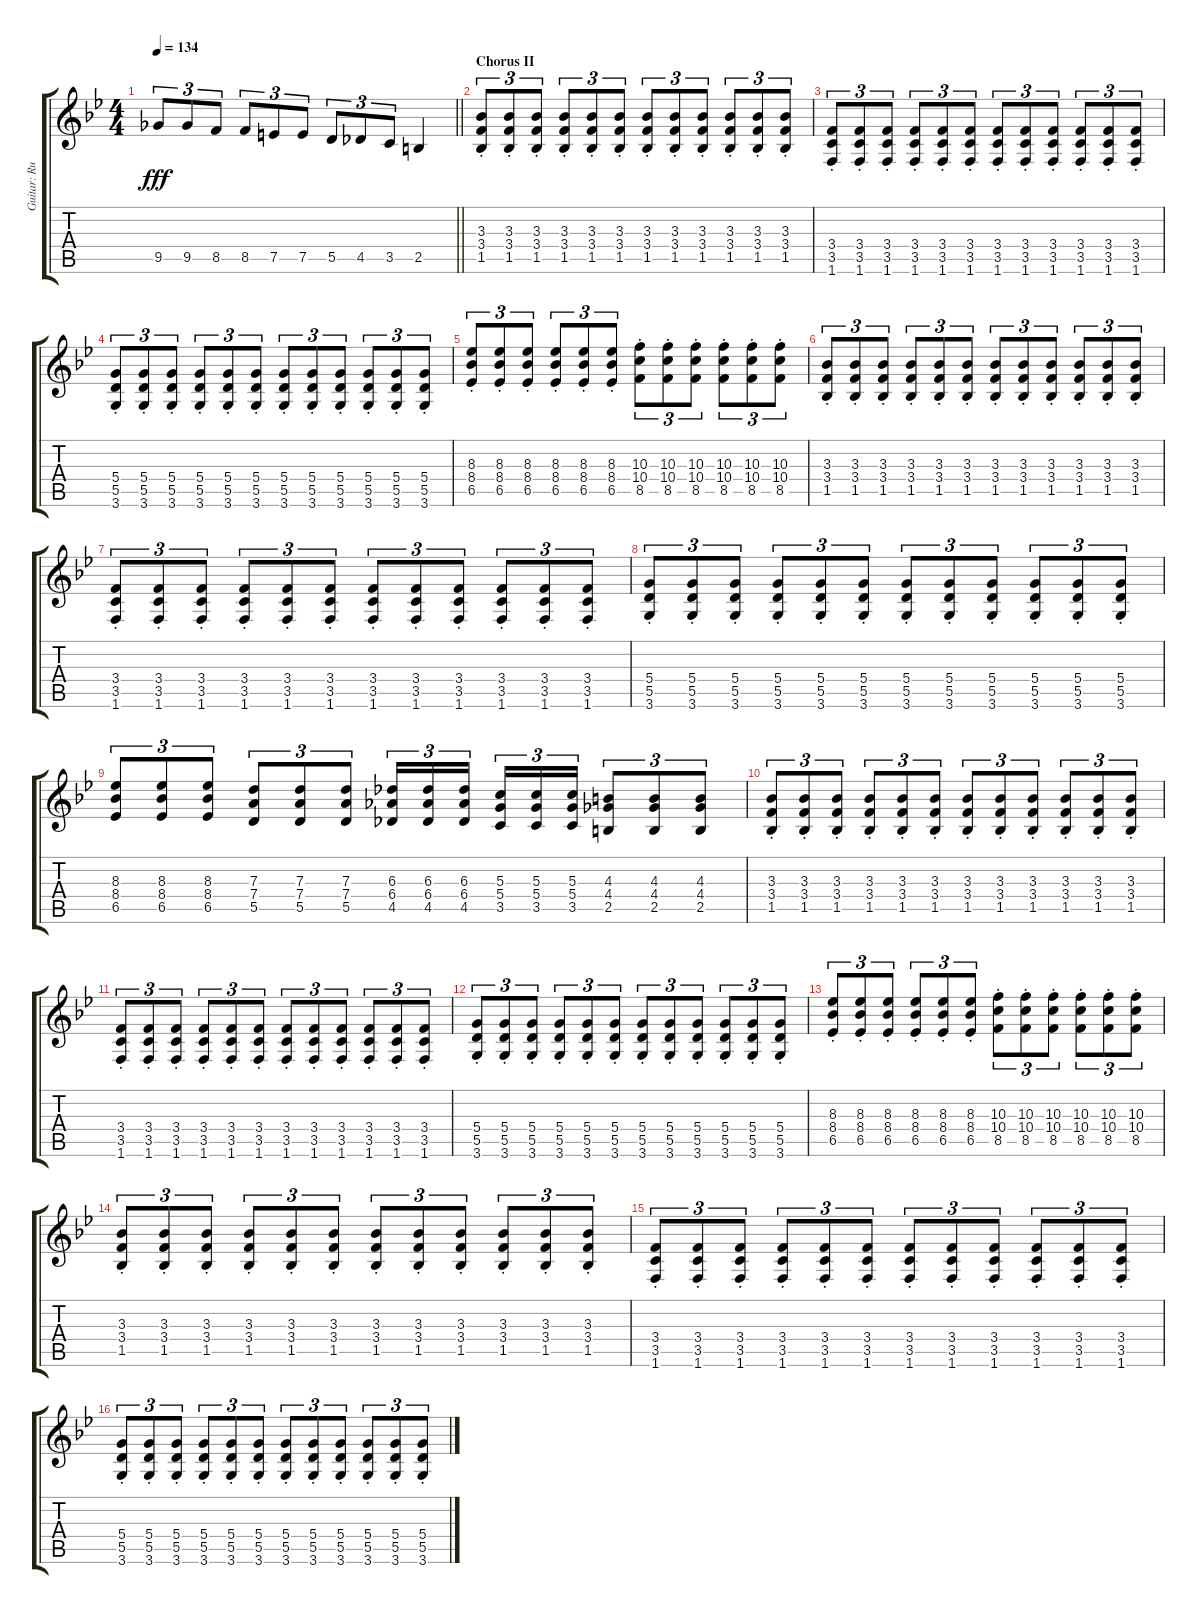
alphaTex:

\track ("Guitar: Rudolf" "Guitar: Ru") {instrument distortionguitar}
\staff {score tabs}
\tuning (E4 B3 G3 D3 A2 E2) {hide}
\ts (4 4)
\tempo 134
\clef g2
\barLineRight lightlight
\ks bb
9.5.8{tu (3 2) dy fff} 9.5.8{tu (3 2)} 8.5.8{tu (3 2)} 8.5.8{tu (3 2)} 7.5.8{tu (3 2)} 7.5.8{tu (3 2)} 5.5.8{tu (3 2)} 4.5.8{tu (3 2)} 3.5.8{tu (3 2)} 2.5.4 |
\section ("" "Chorus II")
(3.3{st} 3.4{st} 1.5{st}).8{tu (3 2)} (3.3{st} 3.4{st} 1.5{st}).8{tu (3 2)} (3.3{st} 3.4{st} 1.5{st}).8{tu (3 2)} (3.3{st} 3.4{st} 1.5{st}).8{tu (3 2)} (3.3{st} 3.4{st} 1.5{st}).8{tu (3 2)} (3.3{st} 3.4{st} 1.5{st}).8{tu (3 2)} (3.3{st} 3.4{st} 1.5{st}).8{tu (3 2)} (3.3{st} 3.4{st} 1.5{st}).8{tu (3 2)} (3.3{st} 3.4{st} 1.5{st}).8{tu (3 2)} (3.3{st} 3.4{st} 1.5{st}).8{tu (3 2)} (3.3{st} 3.4{st} 1.5{st}).8{tu (3 2)} (3.3{st} 3.4{st} 1.5{st}).8{tu (3 2)} |
(3.4{st} 3.5{st} 1.6{st}).8{tu (3 2)} (3.4{st} 3.5{st} 1.6{st}).8{tu (3 2)} (3.4{st} 3.5{st} 1.6{st}).8{tu (3 2)} (3.4{st} 3.5{st} 1.6{st}).8{tu (3 2)} (3.4{st} 3.5{st} 1.6{st}).8{tu (3 2)} (3.4{st} 3.5{st} 1.6{st}).8{tu (3 2)} (3.4{st} 3.5{st} 1.6{st}).8{tu (3 2)} (3.4{st} 3.5{st} 1.6{st}).8{tu (3 2)} (3.4{st} 3.5{st} 1.6{st}).8{tu (3 2)} (3.4{st} 3.5{st} 1.6{st}).8{tu (3 2)} (3.4{st} 3.5{st} 1.6{st}).8{tu (3 2)} (3.4{st} 3.5{st} 1.6{st}).8{tu (3 2)} |
(5.4{st} 5.5{st} 3.6{st}).8{tu (3 2)} (5.4{st} 5.5{st} 3.6{st}).8{tu (3 2)} (5.4{st} 5.5{st} 3.6{st}).8{tu (3 2)} (5.4{st} 5.5{st} 3.6{st}).8{tu (3 2)} (5.4{st} 5.5{st} 3.6{st}).8{tu (3 2)} (5.4{st} 5.5{st} 3.6{st}).8{tu (3 2)} (5.4{st} 5.5{st} 3.6{st}).8{tu (3 2)} (5.4{st} 5.5{st} 3.6{st}).8{tu (3 2)} (5.4{st} 5.5{st} 3.6{st}).8{tu (3 2)} (5.4{st} 5.5{st} 3.6{st}).8{tu (3 2)} (5.4{st} 5.5{st} 3.6{st}).8{tu (3 2)} (5.4{st} 5.5{st} 3.6{st}).8{tu (3 2)} |
(8.3{st} 8.4{st} 6.5{st}).8{tu (3 2)} (8.3{st} 8.4{st} 6.5{st}).8{tu (3 2)} (8.3{st} 8.4{st} 6.5{st}).8{tu (3 2)} (8.3{st} 8.4{st} 6.5{st}).8{tu (3 2)} (8.3{st} 8.4{st} 6.5{st}).8{tu (3 2)} (8.3{st} 8.4{st} 6.5{st}).8{tu (3 2)} (10.3{st} 10.4{st} 8.5{st}).8{tu (3 2)} (10.3{st} 10.4{st} 8.5{st}).8{tu (3 2)} (10.3{st} 10.4{st} 8.5{st}).8{tu (3 2)} (10.3{st} 10.4{st} 8.5{st}).8{tu (3 2)} (10.3{st} 10.4{st} 8.5{st}).8{tu (3 2)} (10.3{st} 10.4{st} 8.5{st}).8{tu (3 2)} |
(3.3{st} 3.4{st} 1.5{st}).8{tu (3 2)} (3.3{st} 3.4{st} 1.5{st}).8{tu (3 2)} (3.3{st} 3.4{st} 1.5{st}).8{tu (3 2)} (3.3{st} 3.4{st} 1.5{st}).8{tu (3 2)} (3.3{st} 3.4{st} 1.5{st}).8{tu (3 2)} (3.3{st} 3.4{st} 1.5{st}).8{tu (3 2)} (3.3{st} 3.4{st} 1.5{st}).8{tu (3 2)} (3.3{st} 3.4{st} 1.5{st}).8{tu (3 2)} (3.3{st} 3.4{st} 1.5{st}).8{tu (3 2)} (3.3{st} 3.4{st} 1.5{st}).8{tu (3 2)} (3.3{st} 3.4{st} 1.5{st}).8{tu (3 2)} (3.3{st} 3.4{st} 1.5{st}).8{tu (3 2)} |
(3.4{st} 3.5{st} 1.6{st}).8{tu (3 2)} (3.4{st} 3.5{st} 1.6{st}).8{tu (3 2)} (3.4{st} 3.5{st} 1.6{st}).8{tu (3 2)} (3.4{st} 3.5{st} 1.6{st}).8{tu (3 2)} (3.4{st} 3.5{st} 1.6{st}).8{tu (3 2)} (3.4{st} 3.5{st} 1.6{st}).8{tu (3 2)} (3.4{st} 3.5{st} 1.6{st}).8{tu (3 2)} (3.4{st} 3.5{st} 1.6{st}).8{tu (3 2)} (3.4{st} 3.5{st} 1.6{st}).8{tu (3 2)} (3.4{st} 3.5{st} 1.6{st}).8{tu (3 2)} (3.4{st} 3.5{st} 1.6{st}).8{tu (3 2)} (3.4{st} 3.5{st} 1.6{st}).8{tu (3 2)} |
(5.4{st} 5.5{st} 3.6{st}).8{tu (3 2)} (5.4{st} 5.5{st} 3.6{st}).8{tu (3 2)} (5.4{st} 5.5{st} 3.6{st}).8{tu (3 2)} (5.4{st} 5.5{st} 3.6{st}).8{tu (3 2)} (5.4{st} 5.5{st} 3.6{st}).8{tu (3 2)} (5.4{st} 5.5{st} 3.6{st}).8{tu (3 2)} (5.4{st} 5.5{st} 3.6{st}).8{tu (3 2)} (5.4{st} 5.5{st} 3.6{st}).8{tu (3 2)} (5.4{st} 5.5{st} 3.6{st}).8{tu (3 2)} (5.4{st} 5.5{st} 3.6{st}).8{tu (3 2)} (5.4{st} 5.5{st} 3.6{st}).8{tu (3 2)} (5.4{st} 5.5{st} 3.6{st}).8{tu (3 2)} |
(8.3 8.4 6.5).8{tu (3 2)} (8.3 8.4 6.5).8{tu (3 2)} (8.3 8.4 6.5).8{tu (3 2)} (7.3 7.4 5.5).8{tu (3 2)} (7.3 7.4 5.5).8{tu (3 2)} (7.3 7.4 5.5).8{tu (3 2)} (6.3 6.4 4.5).16{tu (3 2)} (6.3 6.4 4.5).16{tu (3 2)} (6.3 6.4 4.5).16{tu (3 2) beam splitsecondary} (5.3 5.4 3.5).16{tu (3 2)} (5.3 5.4 3.5).16{tu (3 2)} (5.3 5.4 3.5).16{tu (3 2)} (4.3 4.4 2.5).8{tu (3 2)} (4.3 4.4 2.5).8{tu (3 2)} (4.3 4.4 2.5).8{tu (3 2)} |
(3.3{st} 3.4{st} 1.5{st}).8{tu (3 2)} (3.3{st} 3.4{st} 1.5{st}).8{tu (3 2)} (3.3{st} 3.4{st} 1.5{st}).8{tu (3 2)} (3.3{st} 3.4{st} 1.5{st}).8{tu (3 2)} (3.3{st} 3.4{st} 1.5{st}).8{tu (3 2)} (3.3{st} 3.4{st} 1.5{st}).8{tu (3 2)} (3.3{st} 3.4{st} 1.5{st}).8{tu (3 2)} (3.3{st} 3.4{st} 1.5{st}).8{tu (3 2)} (3.3{st} 3.4{st} 1.5{st}).8{tu (3 2)} (3.3{st} 3.4{st} 1.5{st}).8{tu (3 2)} (3.3{st} 3.4{st} 1.5{st}).8{tu (3 2)} (3.3{st} 3.4{st} 1.5{st}).8{tu (3 2)} |
(3.4{st} 3.5{st} 1.6{st}).8{tu (3 2)} (3.4{st} 3.5{st} 1.6{st}).8{tu (3 2)} (3.4{st} 3.5{st} 1.6{st}).8{tu (3 2)} (3.4{st} 3.5{st} 1.6{st}).8{tu (3 2)} (3.4{st} 3.5{st} 1.6{st}).8{tu (3 2)} (3.4{st} 3.5{st} 1.6{st}).8{tu (3 2)} (3.4{st} 3.5{st} 1.6{st}).8{tu (3 2)} (3.4{st} 3.5{st} 1.6{st}).8{tu (3 2)} (3.4{st} 3.5{st} 1.6{st}).8{tu (3 2)} (3.4{st} 3.5{st} 1.6{st}).8{tu (3 2)} (3.4{st} 3.5{st} 1.6{st}).8{tu (3 2)} (3.4{st} 3.5{st} 1.6{st}).8{tu (3 2)} |
(5.4{st} 5.5{st} 3.6{st}).8{tu (3 2)} (5.4{st} 5.5{st} 3.6{st}).8{tu (3 2)} (5.4{st} 5.5{st} 3.6{st}).8{tu (3 2)} (5.4{st} 5.5{st} 3.6{st}).8{tu (3 2)} (5.4{st} 5.5{st} 3.6{st}).8{tu (3 2)} (5.4{st} 5.5{st} 3.6{st}).8{tu (3 2)} (5.4{st} 5.5{st} 3.6{st}).8{tu (3 2)} (5.4{st} 5.5{st} 3.6{st}).8{tu (3 2)} (5.4{st} 5.5{st} 3.6{st}).8{tu (3 2)} (5.4{st} 5.5{st} 3.6{st}).8{tu (3 2)} (5.4{st} 5.5{st} 3.6{st}).8{tu (3 2)} (5.4{st} 5.5{st} 3.6{st}).8{tu (3 2)} |
(8.3{st} 8.4{st} 6.5{st}).8{tu (3 2)} (8.3{st} 8.4{st} 6.5{st}).8{tu (3 2)} (8.3{st} 8.4{st} 6.5{st}).8{tu (3 2)} (8.3{st} 8.4{st} 6.5{st}).8{tu (3 2)} (8.3{st} 8.4{st} 6.5{st}).8{tu (3 2)} (8.3{st} 8.4{st} 6.5{st}).8{tu (3 2)} (10.3{st} 10.4{st} 8.5{st}).8{tu (3 2)} (10.3{st} 10.4{st} 8.5{st}).8{tu (3 2)} (10.3{st} 10.4{st} 8.5{st}).8{tu (3 2)} (10.3{st} 10.4{st} 8.5{st}).8{tu (3 2)} (10.3{st} 10.4{st} 8.5{st}).8{tu (3 2)} (10.3{st} 10.4{st} 8.5{st}).8{tu (3 2)} |
(3.3{st} 3.4{st} 1.5{st}).8{tu (3 2)} (3.3{st} 3.4{st} 1.5{st}).8{tu (3 2)} (3.3{st} 3.4{st} 1.5{st}).8{tu (3 2)} (3.3{st} 3.4{st} 1.5{st}).8{tu (3 2)} (3.3{st} 3.4{st} 1.5{st}).8{tu (3 2)} (3.3{st} 3.4{st} 1.5{st}).8{tu (3 2)} (3.3{st} 3.4{st} 1.5{st}).8{tu (3 2)} (3.3{st} 3.4{st} 1.5{st}).8{tu (3 2)} (3.3{st} 3.4{st} 1.5{st}).8{tu (3 2)} (3.3{st} 3.4{st} 1.5{st}).8{tu (3 2)} (3.3{st} 3.4{st} 1.5{st}).8{tu (3 2)} (3.3{st} 3.4{st} 1.5{st}).8{tu (3 2)} |
(3.4{st} 3.5{st} 1.6{st}).8{tu (3 2)} (3.4{st} 3.5{st} 1.6{st}).8{tu (3 2)} (3.4{st} 3.5{st} 1.6{st}).8{tu (3 2)} (3.4{st} 3.5{st} 1.6{st}).8{tu (3 2)} (3.4{st} 3.5{st} 1.6{st}).8{tu (3 2)} (3.4{st} 3.5{st} 1.6{st}).8{tu (3 2)} (3.4{st} 3.5{st} 1.6{st}).8{tu (3 2)} (3.4{st} 3.5{st} 1.6{st}).8{tu (3 2)} (3.4{st} 3.5{st} 1.6{st}).8{tu (3 2)} (3.4{st} 3.5{st} 1.6{st}).8{tu (3 2)} (3.4{st} 3.5{st} 1.6{st}).8{tu (3 2)} (3.4{st} 3.5{st} 1.6{st}).8{tu (3 2)} |
(5.4{st} 5.5{st} 3.6{st}).8{tu (3 2)} (5.4{st} 5.5{st} 3.6{st}).8{tu (3 2)} (5.4{st} 5.5{st} 3.6{st}).8{tu (3 2)} (5.4{st} 5.5{st} 3.6{st}).8{tu (3 2)} (5.4{st} 5.5{st} 3.6{st}).8{tu (3 2)} (5.4{st} 5.5{st} 3.6{st}).8{tu (3 2)} (5.4{st} 5.5{st} 3.6{st}).8{tu (3 2)} (5.4{st} 5.5{st} 3.6{st}).8{tu (3 2)} (5.4{st} 5.5{st} 3.6{st}).8{tu (3 2)} (5.4{st} 5.5{st} 3.6{st}).8{tu (3 2)} (5.4{st} 5.5{st} 3.6{st}).8{tu (3 2)} (5.4{st} 5.5{st} 3.6{st}).8{tu (3 2)}
